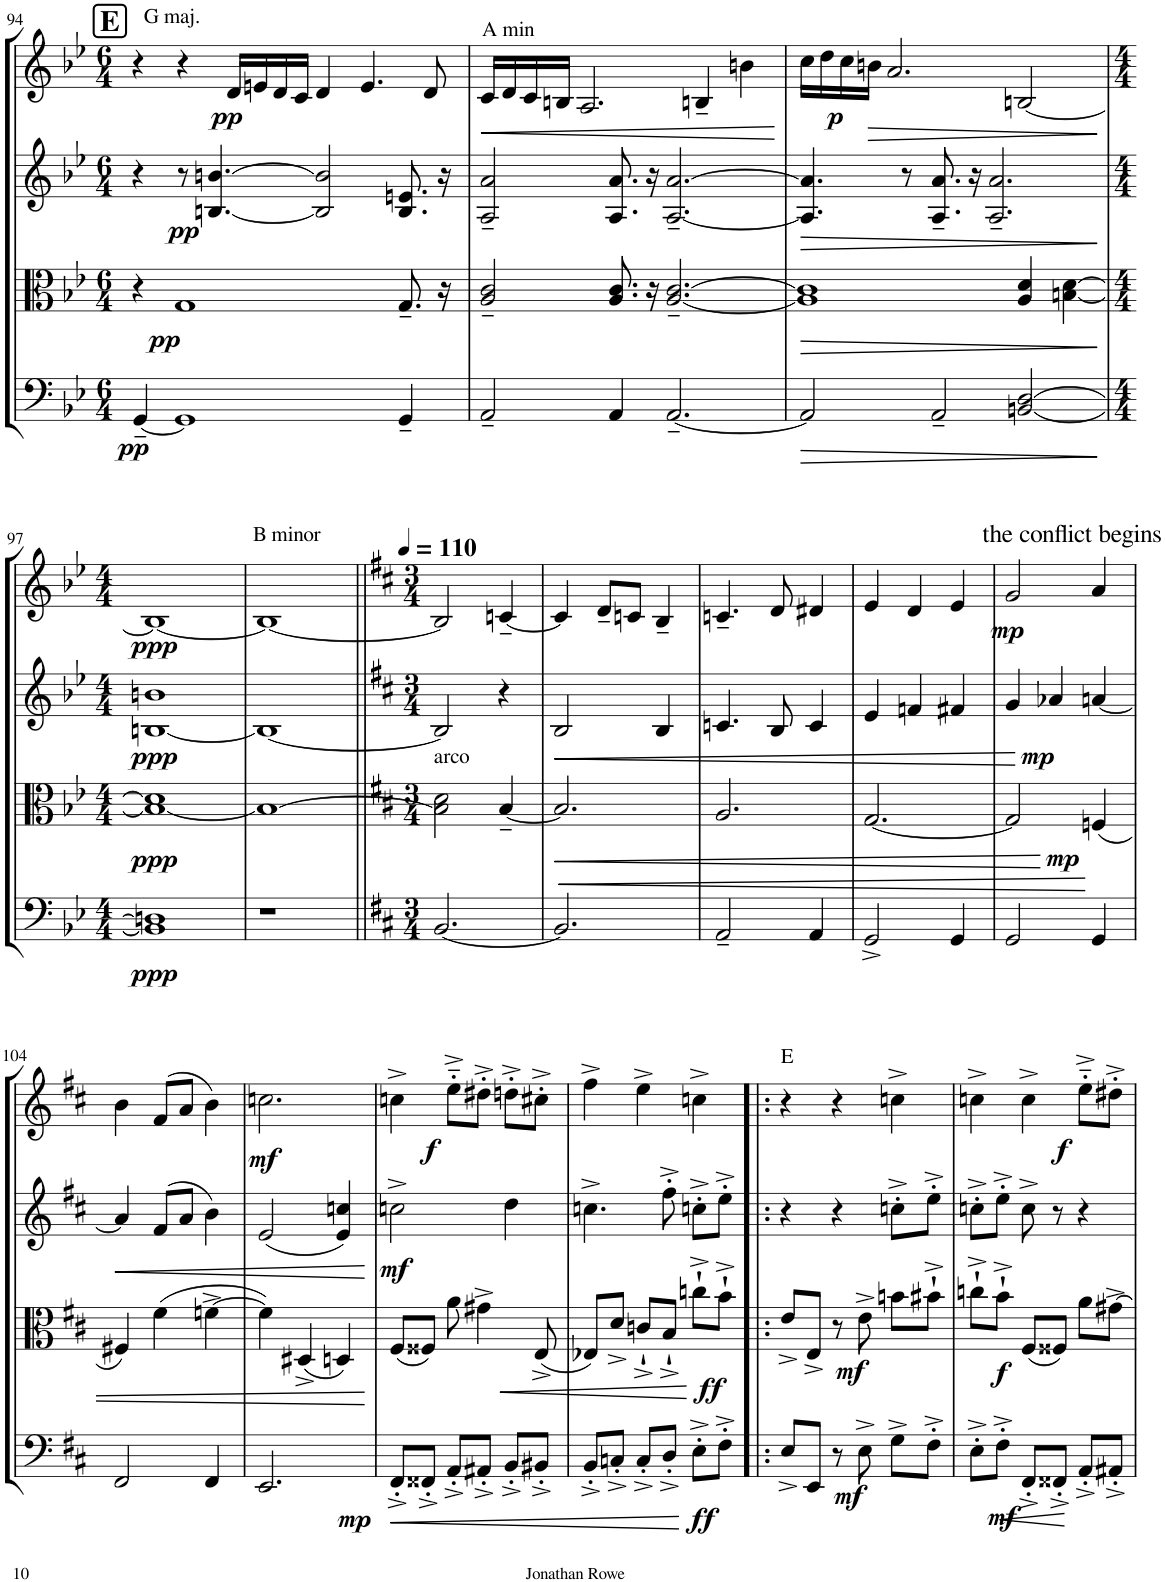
**kern	**dynam	**kern	**dynam	**kern	**dynam	**kern	**dynam
*part4	*part4	*part3	*part3	*part2	*part2	*part1	*part1
*staff4	*staff4	*staff3	*staff3	*staff2	*staff2	*staff1	*staff1
*I"Violoncello	*	*I"Viola	*	*I"Violin II	*	*I"Violin I	*
*I'Vc	*	*I'Vla	*	*I'Vln	*	*I'Vln	*
!!LO:PB:g=z
*clefF4	*	*clefC3	*	*clefG2	*	*clefG2	*
*k[b-e-]	*	*k[b-e-]	*	*k[b-e-]	*	*k[b-e-]	*
*M6/4	*	*M6/4	*	*M6/4	*	*M6/4	*
!!LO:REH:place=s1:a:B:cj:fs=14:t=E
=94	=94	=94	=94	=94	=94	=94	=94
!	!	!	!	!	!	!LO:TX:a:t=G maj.	!
!	!LO:DY:b	!	!	!	!	!	!
[4GG~/	pp	4r	.	4r	.	4r	.
!	!	!	!LO:DY:b	!	!LO:DY:b	!	!
1GG]	.	1G	pp	8r	pp	4r	.
.	.	.	.	[4.Bn/ [4.bn/	.	.	.
!	!	!	!	!	!	!	!LO:DY:b
.	.	.	.	.	.	16d/LL	pp
.	.	.	.	.	.	16en/	.
.	.	.	.	.	.	16d/	.
.	.	.	.	.	.	16c/JJ	.
.	.	.	.	2B/] 2b/]	.	4d/	.
.	.	.	.	.	.	4.e/	.
4GG~/	.	8.G~/	.	8.B/ 8.en/	.	.	.
.	.	.	.	.	.	8d/	.
.	.	16r	.	16r	.	.	.
=95	=95	=95	=95	=95	=95	=95	=95
!	!	!	!	!	!	!LO:TX:a:t=A min	!
!	!	!	!	!	!	!	!LO:HP:b
2AA~/	.	2A/~ 2c/~	.	2A/~ 2a/~	.	16c/LL	<
.	.	.	.	.	.	16d/	.
.	.	.	.	.	.	16c/	.
.	.	.	.	.	.	16Bn/JJ	.
.	.	.	.	.	.	2.A/	.
4AA/	.	8.A/ 8.c/	.	8.A/ 8.a/	.	.	.
.	.	16r	.	16r	.	.	.
[2.AA~/	.	[2.A/~ [2.c/~	.	[2.A/~ [2.a/~	.	.	.
.	.	.	.	.	.	4Bn~/	.
.	.	.	.	.	.	4bn\	.
.	.	.	.	.	.	.	[
=96	=96	=96	=96	=96	=96	=96	=96
!	!LO:HP:b	!	!LO:HP:b	!	!LO:HP:b	!	!
2AA/]	>	1A] 1c]	>	4.A/] 4.a/]	>	16cc\LL	.
!	!	!	!	!	!	!	!LO:DY:b
.	.	.	.	.	.	16dd\	p
.	.	.	.	.	.	16cc\	.
!	!	!	!	!	!	!	!LO:HP:b
.	.	.	.	.	.	16bn\JJ	>
.	.	.	.	.	.	2.a/	.
.	.	.	.	8r	.	.	.
2AA~/	.	.	.	8.A/~ 8.a/~	.	.	.
.	.	.	.	16r	.	.	.
.	.	.	.	2.A/~ 2.a/~	.	.	.
[2BBn/ [2D/	.	4A/ 4d/	.	.	.	[2Bn/	.
.	.	[4Bn\ [4d\	.	.	.	.	.
.	]	.	]	.	]	.	]
!!LO:LB:g=z
=97	=97	=97	=97	=97	=97	=97	=97
*M4/4	*	*M4/4	*	*M4/4	*	*M4/4	*
!	!LO:DY:b	!	!LO:DY:b	!	!LO:DY:b	!	!LO:DY:b
1BB] 1Dn]	ppp	1B_ 1d]	ppp	[1Bn 1bn	ppp	1B_	ppp
=98	=98	=98	=98	=98	=98	=98	=98
!	!	!	!	!	!	!LO:TX:a:t=B minor	!
1r	.	1B_	.	1B_	.	1B_	.
=99||	=99||	=99||	=99||	=99||	=99||	=99||	=99||
*k[f#c#]	*	*k[f#c#]	*	*k[f#c#]	*	*k[f#c#]	*
*M3/4	*	*M3/4	*	*M3/4	*	*M3/4	*
*	*	*	*	*	*	*MM110	*
!	!	!LO:TX:a:t=arco	!	!	!	!	!
[2.BB/	.	2B\] 2d\	.	2B/]	.	2B/]	.
.	.	[4B~/	.	4r	.	[4cn~/	.
=100	=100	=100	=100	=100	=100	=100	=100
!	!LO:HP:b	!	!LO:HP:b	!	!LO:HP:b	!	!
2.BB/]	<	2.B/]	<	2B/	<	4c/]	.
.	.	.	.	.	.	8d~/L	.
.	.	.	.	.	.	8cn/J	.
.	.	.	.	4B/	.	4B~/	.
=101	=101	=101	=101	=101	=101	=101	=101
2AA~/	.	2.A/	.	4.cn/	.	4.cn~/	.
.	.	.	.	8B/	.	8d/	.
4AA/	.	.	.	4c/	.	4d#X/	.
=102	=102	=102	=102	=102	=102	=102	=102
2GG^/	.	[2.G/	.	4e/	.	4e/	.
.	.	.	.	4fn/	.	4d/	.
4GG/	.	.	.	4f#X/	.	4e/	.
=103	=103	=103	=103	=103	=103	=103	=103
!	!	!	!	!	!	!LO:TX:a:t=the conflict begins	!
!	!	!	!	!	!	!	!LO:DY:b
2GG/	.	2G/]	.	4g/	.	2g/	mp
!	!	!	!	!	!LO:DY:n=1:b	!	!
.	.	.	.	4a-X/	[ mp	.	.
!	!	!	!LO:DY:n=1:b	!	!	!	!
4GG/	.	(4Fn/	[ mp	[4an/	.	4a/	.
!!LO:LB:g=z
=104	=104	=104	=104	=104	=104	=104	=104
!	!	!	!	!	!LO:HP:b	!	!
2FF#/	.	4F#X/)	.	4a/]	<	4b\	.
.	.	(4f#\	.	(8f#/L	.	(8f#/L	.
.	.	.	.	8a/J	.	8a/J	.
4FF#/	.	[4fn^\	.	4b\)	.	4b\)	.
=105	=105	=105	=105	=105	=105	=105	=105
!	!	!	!	!	!	!	!LO:DY:b
2.EE/	.	4f\])	.	(2e/	.	2.ccn\	mf
.	.	(4D#X^/	.	.	.	.	.
.	.	4Dn/)	.	4e/ 4ccn/)	.	.	.
.	[	.	.	.	[	.	.
=106	=106	=106	=106	=106	=106	=106	=106
!	!LO:HP:b	!	!	!	!	!	!
!	!LO:DY:n=1:b	!	!	!	!LO:DY:b	!	!
8FF#'^/L	< mp	(8F#/L	.	2ccn^\	mf	4ccn^\	.
8FF##X'^/J	.	8F##X/J)	.	.	.	.	.
!	!	!	!	!	!	!	!LO:DY:b
8AA'^/L	.	8a\	.	.	.	8ee'~^\L	f
8AA#X'^/J	.	4g#X^\	.	.	.	8dd#X'^\J	.
8BB'^/L	.	.	.	4dd\	.	8ddn'^\L	.
!	!	!	!LO:HP:b	!	!	!	!
8BB#X'^/J	.	(8E^/	<	.	.	8cc#X'^\J	.
=107	=107	=107	=107	=107	=107	=107	=107
8BB'^/L	.	8E-X/L)	.	4.ccn^\	.	4ff#^\	.
8Cn'^/J	.	8d^/J	.	.	.	.	.
8C'^/L	.	8cn`^/L	.	.	.	4ee^\	.
8D'^/J	.	8B`^/J	.	8ff#'^\	.	.	.
8E'^\L	.	8ccn`^\L	.	8ccn'^\L	.	4ccn^\	.
!	!LO:DY:n=1:b	!	!LO:DY:n=1:b	!	!	!	!
8F#'^\J	[ ff	8b`^\J	[ ff	8ee'^\J	.	.	.
=108!|:	=108!|:	=108!|:	=108!|:	=108!|:	=108!|:	=108!|:	=108!|:
!	!	!	!	!	!	!LO:TX:a:t=E	!
8E^/L	.	8e^/L	.	4r	.	4r	.
8EE/J	.	8E^/J	.	.	.	.	.
8r	.	8r	.	4r	.	4r	.
!	!LO:DY:b	!	!LO:DY:b	!	!	!	!
8E^\	mf	8e^\	mf	.	.	.	.
8G^\L	.	8bn\L	.	8ccn'^\L	.	4ccn^\	.
8F#'^\J	.	8b#X`^\J	.	8ee'^\J	.	.	.
=109	=109	=109	=109	=109	=109	=109	=109
8E'^\L	.	8ccn`^\L	.	8ccn'^\L	.	4ccn^\	.
8F#'^\J	.	8b`^\J	.	8ee'^\J	.	.	.
!	!LO:DY:b	!	!LO:DY:b	!	!	!	!
8FF#'^/L	mf	(8F#/L	f	8cc^\	.	4cc^\	.
8FF##X'^/J	.	8F##X/J)	.	8r	.	.	.
!	!	!	!	!	!	!	!LO:DY:b
8AA'^/L	.	8a\L	.	4r	.	8ee'~^\L	f
8AA#X'^/J	.	[8g#X^\J	.	.	.	8dd#X'^\J	.
=	=	=	=	=	=	=	=
*-	*-	*-	*-	*-	*-	*-	*-
